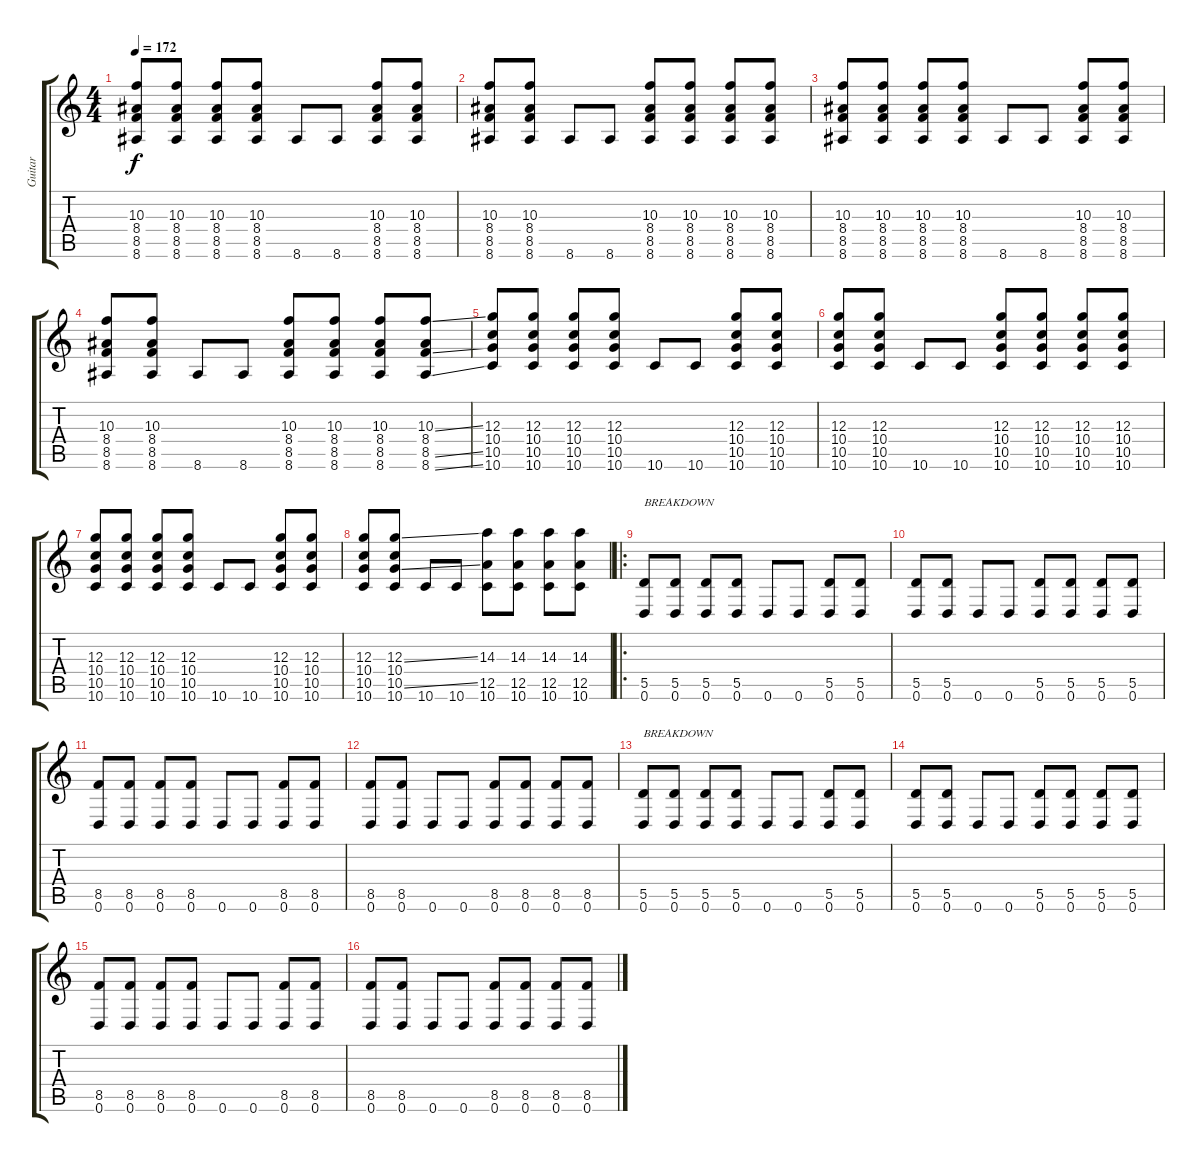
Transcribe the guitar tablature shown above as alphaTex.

\track ("Guitar" "Guitar") {instrument distortionguitar}
\staff {score tabs}
\tuning (E4 B3 G3 D3 A2 D2) {hide}
\ts (4 4)
\tempo 172
\clef g2
\ks c
(10.3 8.4 8.5 8.6).8{dy f} (10.3 8.4 8.5 8.6).8 (10.3 8.4 8.5 8.6).8 (10.3 8.4 8.5 8.6).8 8.6.8 8.6.8 (10.3 8.4 8.5 8.6).8 (10.3 8.4 8.5 8.6).8 |
(10.3 8.4 8.5 8.6).8 (10.3 8.4 8.5 8.6).8 8.6.8 8.6.8 (10.3 8.4 8.5 8.6).8 (10.3 8.4 8.5 8.6).8 (10.3 8.4 8.5 8.6).8 (10.3 8.4 8.5 8.6).8 |
(10.3 8.4 8.5 8.6).8 (10.3 8.4 8.5 8.6).8 (10.3 8.4 8.5 8.6).8 (10.3 8.4 8.5 8.6).8 8.6.8 8.6.8 (10.3 8.4 8.5 8.6).8 (10.3 8.4 8.5 8.6).8 |
(10.3 8.4 8.5 8.6).8 (10.3 8.4 8.5 8.6).8 8.6.8 8.6.8 (10.3 8.4 8.5 8.6).8 (10.3 8.4 8.5 8.6).8 (10.3 8.4 8.5 8.6).8 (10.3{ss} 8.4 8.5{ss} 8.6{ss}).8 |
(12.3 10.4 10.5 10.6).8 (12.3 10.4 10.5 10.6).8 (12.3 10.4 10.5 10.6).8 (12.3 10.4 10.5 10.6).8 10.6.8 10.6.8 (12.3 10.4 10.5 10.6).8 (12.3 10.4 10.5 10.6).8 |
(12.3 10.4 10.5 10.6).8 (12.3 10.4 10.5 10.6).8 10.6.8 10.6.8 (12.3 10.4 10.5 10.6).8 (12.3 10.4 10.5 10.6).8 (12.3 10.4 10.5 10.6).8 (12.3 10.4 10.5 10.6).8 |
(12.3 10.4 10.5 10.6).8 (12.3 10.4 10.5 10.6).8 (12.3 10.4 10.5 10.6).8 (12.3 10.4 10.5 10.6).8 10.6.8 10.6.8 (12.3 10.4 10.5 10.6).8 (12.3 10.4 10.5 10.6).8 |
(12.3 10.4 10.5 10.6).8 (12.3{ss} 10.4 10.5{ss} 10.6).8 10.6.8 10.6.8 (14.3 12.5 10.6).8 (14.3 12.5 10.6).8 (14.3 12.5 10.6).8 (14.3 12.5 10.6).8 |
\ro
(5.5 0.6).8{txt "BREAKDOWN"} (5.5 0.6).8 (5.5 0.6).8 (5.5 0.6).8 0.6.8 0.6.8 (5.5 0.6).8 (5.5 0.6).8 |
(5.5 0.6).8 (5.5 0.6).8 0.6.8 0.6.8 (5.5 0.6).8 (5.5 0.6).8 (5.5 0.6).8 (5.5 0.6).8 |
(8.5 0.6).8 (8.5 0.6).8 (8.5 0.6).8 (8.5 0.6).8 0.6.8 0.6.8 (8.5 0.6).8 (8.5 0.6).8 |
(8.5 0.6).8 (8.5 0.6).8 0.6.8 0.6.8 (8.5 0.6).8 (8.5 0.6).8 (8.5 0.6).8 (8.5 0.6).8 |
(5.5 0.6).8{txt "BREAKDOWN"} (5.5 0.6).8 (5.5 0.6).8 (5.5 0.6).8 0.6.8 0.6.8 (5.5 0.6).8 (5.5 0.6).8 |
(5.5 0.6).8 (5.5 0.6).8 0.6.8 0.6.8 (5.5 0.6).8 (5.5 0.6).8 (5.5 0.6).8 (5.5 0.6).8 |
(8.5 0.6).8 (8.5 0.6).8 (8.5 0.6).8 (8.5 0.6).8 0.6.8 0.6.8 (8.5 0.6).8 (8.5 0.6).8 |
(8.5 0.6).8 (8.5 0.6).8 0.6.8 0.6.8 (8.5 0.6).8 (8.5 0.6).8 (8.5 0.6).8 (8.5 0.6).8
